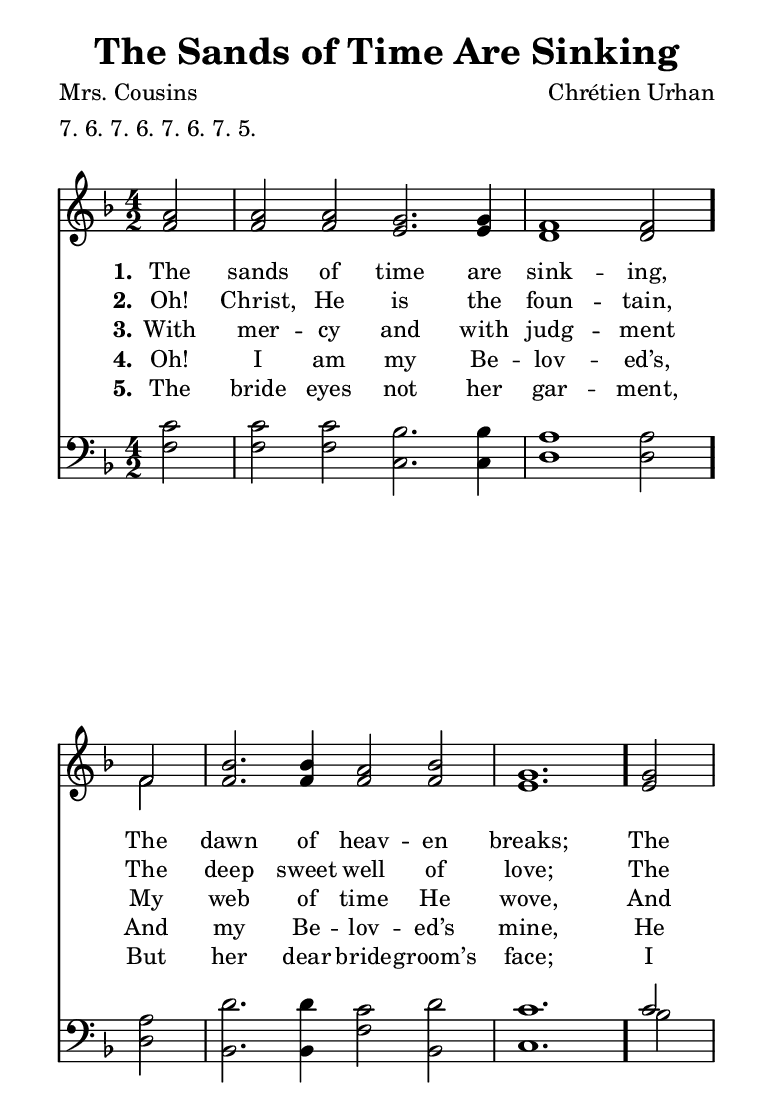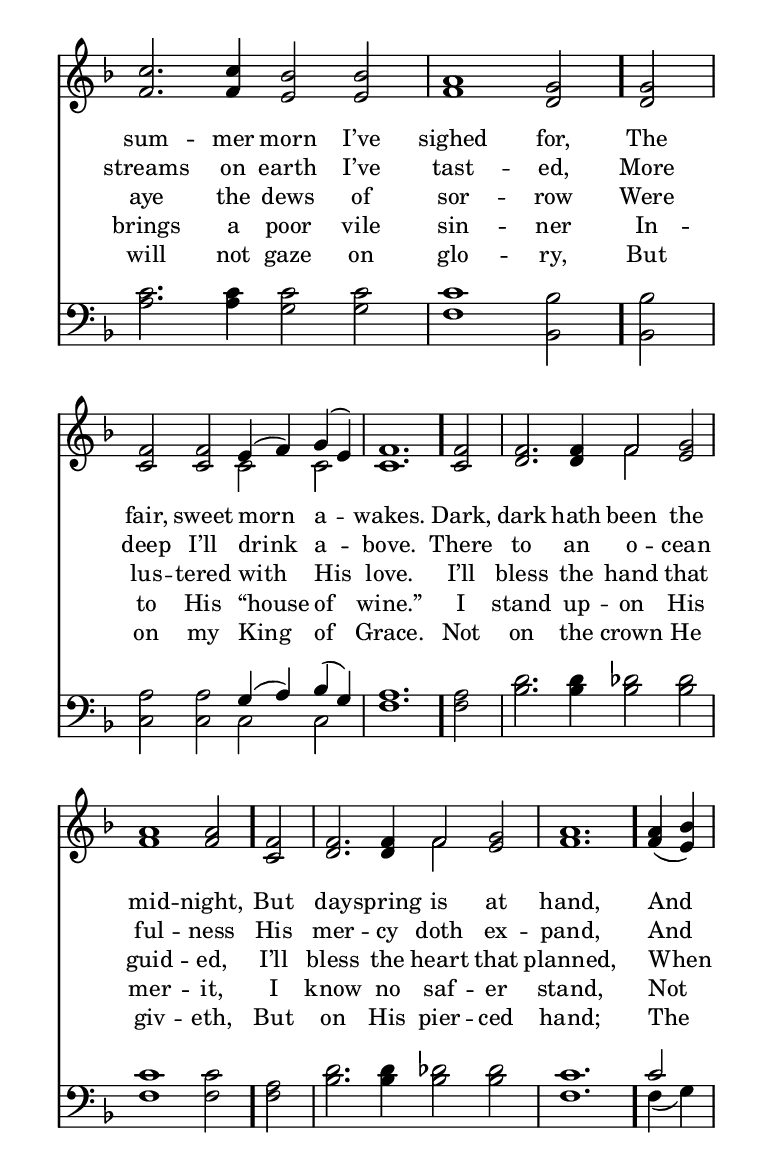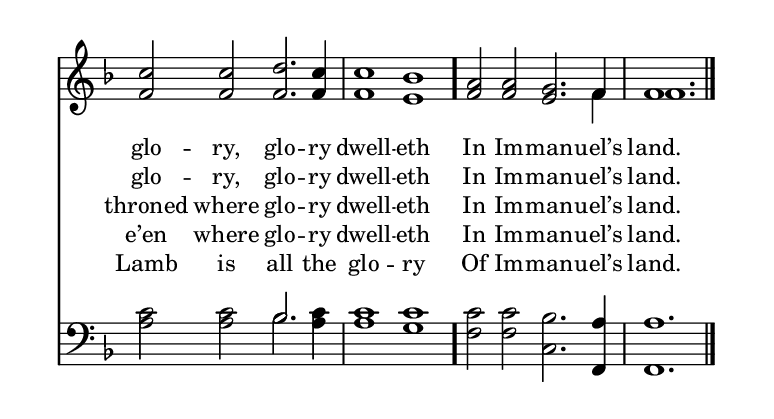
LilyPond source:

\include "common/global.ily"
\paper {
  \include "common/paper.ily"
}

\header{
  hymnnumber = "271"
  title = "The Sands of Time Are Sinking"
  tunename = "Rutherford"
  meter = "7. 6. 7. 6. 7. 6. 7. 5."
  poet = "Mrs. Cousins"
  composer = "Chrétien Urhan"
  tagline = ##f
}

global = {
  \include "common/overrides.ily"
  \override Staff.TimeSignature.style = #'numbered
  \time 4/2
  \override Score.MetronomeMark.transparent = ##t % hide all fermata changes too
  \tempo 2=80
  \key f \major
  \partial 2
  \autoBeamOff
}

notesSoprano = {
\global
\relative c'' {

  a2 | a a g2. g4 | f1 f2
  f2 | bes2. bes4 a2 bes | g1.
  g2 | c2. c4 bes2 bes | a1 g2
  g2 | f2 f e4( f) g( e) | f1.
  f2 | f2. f4 f2 g | a1 a2
  f2 | f2. f4 f2 g | a1.
  a4( bes) | c2 c d2. c4 | c1 bes1 |
  a2 a g2. f4 | f1.

  \bar "|."

}
}

notesAlto = {
\global
\relative e' {

  f2 | f2 f e2. e4 | d1 d2
  f2 | f2. f4 f2 f | e1.
  e2 | f2. f4 e2 e | f1 d2
  d2 | c c c c | c1.
  c2 | d2. d4 f2 e | f1 f2
  c2 | d2. d4 f2 e | f1.
  f4( e) | f2 f f2. f4 | f1 e1 |
  f2 f e2. f4 | f1.

}
}

notesTenor = {
\global
\relative a {

  c2 | c2 c bes2. bes4 | a1 a2
  a2 | d2. d4 c2 d | c1.
  c2 | c2. c4 c2 c | c1 bes2
  bes2 | a2 a g4( a) bes( g) | a1.
  a2 | d2. d4 des2 des | c1 c2
  a2 | d2. d4 des2 des | c1.
  c2 | c c bes2. c4 | c1 c |
  c2 c bes2. a4 | a1.

}
}

notesBass = {
\global
\relative f {

  f2 | f f c2. c4 | d1 d2
  d2 | bes2. bes4 f'2 bes, | c1.
  bes'2 | a2. a4 g2 g | f1 bes,2
  bes2 | c2 c c c | f1.
  f2 | bes2. bes4 bes2 bes | f1 f2
  f2 | bes2. bes4 bes2 bes | f1.
  f4( g) | a2 a bes2. a4 | a1 g |
  f2 f c2. f,4 | f1.

}
}

wordsA = \lyricmode {
\set stanza = "1."

The sands of time are sink -- ing, \bar "."
The dawn of heav -- en breaks; \bar "."
The sum -- mer morn I’ve sighed for, \bar "."
The fair, sweet morn a -- wakes. \bar "."
Dark, dark hath been the mid -- night, \bar "."
But day -- spring is at hand, \bar "."
And glo -- ry, glo -- ry dwell -- eth \bar "."
In Im -- man -- uel’s land. \bar "."

}

wordsB = \lyricmode {
\set stanza = "2."

Oh! Christ, He is the foun -- tain,
The deep sweet well of love;
The streams on earth I’ve tast -- ed,
More deep I’ll drink a -- bove.
There to an o -- cean ful -- ness
His mer -- cy doth ex -- pand,
And glo -- ry, glo -- ry dwell -- eth
In Im -- man -- uel’s land.

}

wordsC = \lyricmode {
\set stanza = "3."

With mer -- cy and with judg -- ment
My web of time He wove,
And aye the dews of sor -- row
Were lus -- tered with His love.
I’ll bless the hand that guid -- ed,
I’ll bless the heart that planned,
When throned where glo -- ry dwell -- eth
In Im -- man -- uel’s land.

}

wordsD = \lyricmode {
\set stanza = "4."

Oh! I am my Be -- lov -- ed’s,
And my Be -- lov -- ed’s mine,
He brings a poor vile sin -- ner
In -- to His “house of wine.”
I stand up -- on His mer -- it,
I know no saf -- er stand,
Not e’en where glo -- ry dwell -- eth
In Im -- man -- uel’s land.

}

wordsE = \lyricmode {
\set stanza = "5."

The bride eyes not her gar -- ment,
But her dear bride -- groom’s face;
I will not gaze on glo -- ry,
But on my King of Grace.
Not on the crown He giv -- eth,
But on His pier -- ced hand;
The Lamb is all the glo -- ry
Of Im -- man -- uel’s land.

}

\score {
  \context ChoirStaff <<
    \context Staff = upper <<
      \set Staff.autoBeaming = ##f
      \set ChoirStaff.systemStartDelimiter = #'SystemStartBar
      \set ChoirStaff.printPartCombineTexts = ##f
      \partcombine #'(2 . 9) \notesSoprano \notesAlto
      \context NullVoice = sopranos { \voiceOne << \notesSoprano >> }
      \context NullVoice = altos { \voiceTwo << \notesAlto >> }
      \context Lyrics = one   \lyricsto sopranos \wordsA
      \context Lyrics = two   \lyricsto sopranos \wordsB
      \context Lyrics = three \lyricsto sopranos \wordsC
      \context Lyrics = four  \lyricsto sopranos \wordsD
      \context Lyrics = five  \lyricsto sopranos \wordsE
    >>
    \context Staff = men <<
      \set Staff.autoBeaming = ##f
      \clef bass
      \set ChoirStaff.printPartCombineTexts = ##f
      \partcombine #'(2 . 9) \notesTenor \notesBass
      \context NullVoice = tenors { \voiceOne << \notesTenor >> }
      \context NullVoice = basses { \voiceTwo << \notesBass >> }
    >>
  >>
  \layout {
    \include "common/layout.ily"
  }
  \midi{
    \include "common/midi.ily"
  }
}

\version "2.19.49"  % necessary for upgrading to future LilyPond versions.

% vi:set et ts=2 sw=2 ai nocindent syntax=lilypond:
